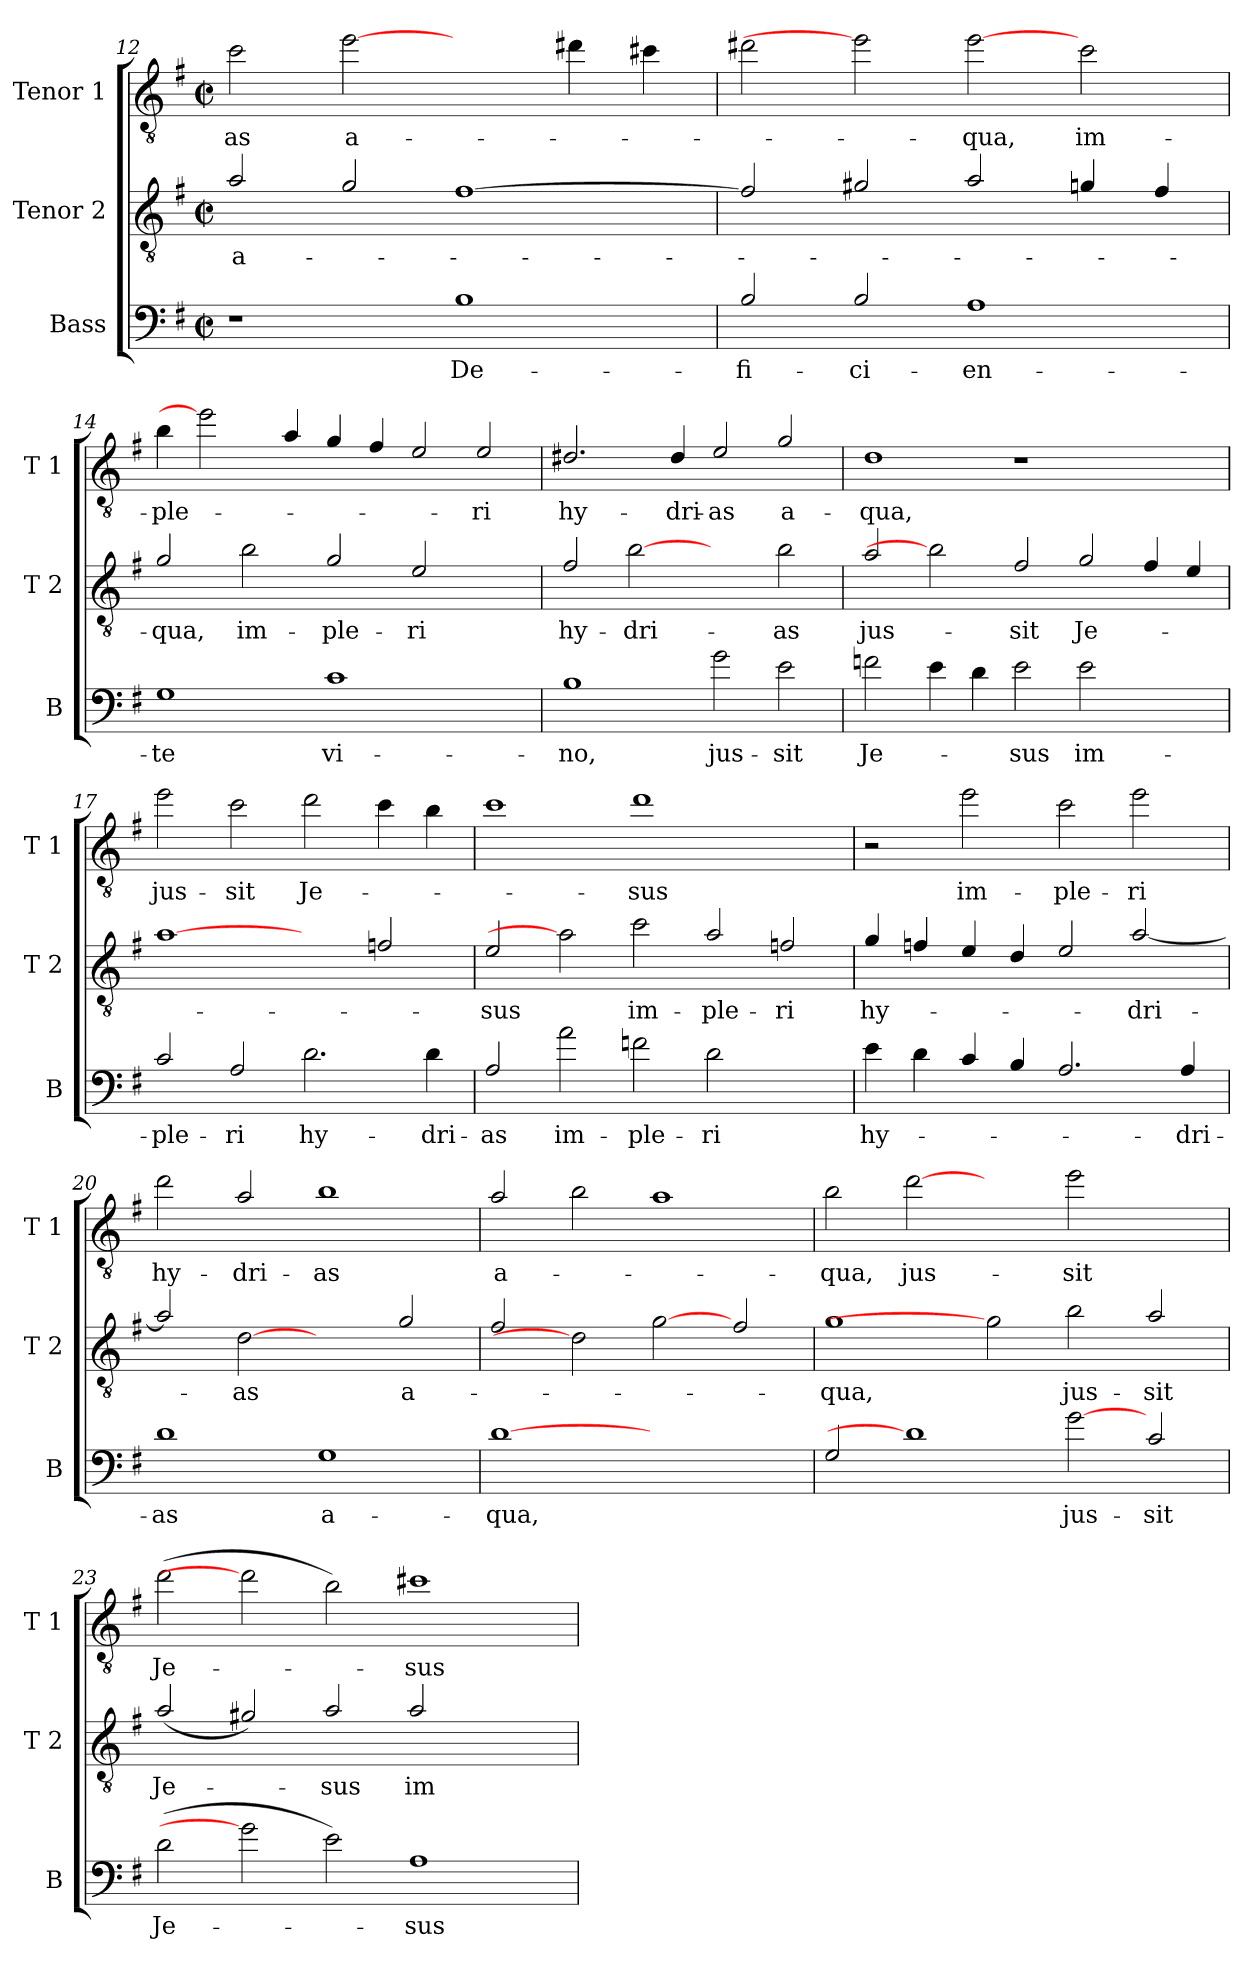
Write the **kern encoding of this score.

**kern	**text	**kern	**text	**kern	**text
*part3	*part3	*part2	*part2	*part1	*part1
*staff3	*staff3	*staff2	*staff2	*staff1	*staff1
*I"Bass	*	*I"Tenor 2	*	*I"Tenor 1	*
*I'B	*	*I'T 2	*	*I'T 1	*
*clefF4	*	*clefGv2	*	*clefGv2	*
*ITrd7c12	*	*ITrd7c12	*	*ITrd7c12	*
*k[f#]	*	*k[f#]	*	*k[f#]	*
*e:	*	*e:	*	*e:	*
*M2/2	*	*M2/2	*	*M2/2	*
*met(c|)	*	*met(c|)	*	*met(c|)	*
=12	=12	=12	=12	=12	=12
!	!	!	!LO:LY:b	!	!LO:LY:b
1r	.	2A/	a-	2c\	-as
!	!	!	!	!	!LO:LY:b
.	.	2G/	.	[2e	a-
!	!LO:LY:b	!	!	!	!
1BB	De-	[1F#	.	2ryy	.
.	.	.	.	4d#X\	.
.	.	.	.	4c#X\	.
=13	=13	=13	=13	=13	=13
!	!LO:LY:b	!	!	!	!
2BB/	-fi-	2F#/]	.	2d#X\	.
!	!LO:LY:b	!	!	!	!
2BB/	-ci-	2G#X/	.	2e]	.
!	!LO:LY:b	!	!	!	!LO:LY:b
1AA	-en-	2A/	.	[2e	-qua,
!	!	!	!	!	!LO:LY:b
.	.	4Gn/	.	2c\	im-
.	.	4F#/	.	.	.
=14	=14	=14	=14	=14	=14
!	!LO:LY:b	!	!LO:LY:b	!	!LO:LY:b
1GG	-te	2G/	-qua,	4B\	-ple-
.	.	.	.	2e]	.
!	!	!	!LO:LY:b	!	!
.	.	2B\	im-	.	.
.	.	.	.	4A/	.
!	!LO:LY:b	!	!LO:LY:b	!	!
1C	vi-	2G/	-ple-	4G/	.
.	.	.	.	4F#/	.
!	!	!	!LO:LY:b	!	!
.	.	2E/	-ri	2E/	.
!	!	!	!	!	!LO:LY:b
2ryy	.	2ryy	.	2E/	-ri
=15	=15	=15	=15	=15	=15
!	!LO:LY:b	!	!LO:LY:b	!	!LO:LY:b
1BB	-no,	2F#/	hy-	2.D#X/	hy-
!	!	!	!LO:LY:b	!	!
.	.	[2B	-dri-	.	.
!	!	!	!	!	!LO:LY:b
.	.	.	.	4D#/	-dri-
!	!LO:LY:b	!	!	!	!LO:LY:b
2G\	jus-	2ryy	.	2E/	-as
!	!LO:LY:b	!	!LO:LY:b	!	!LO:LY:b
2E\	-sit	2B\	-as	2G/	a-
!!LO:LB:g=z
=16	=16	=16	=16	=16	=16
!	!LO:LY:b	!	!LO:LY:b	!	!LO:LY:b
2Fn\	Je-	2A/	jus-	1D	-qua,
4E\	.	2B]	.	.	.
4D\	.	.	.	.	.
!	!LO:LY:b	!	!LO:LY:b	!	!
2E\	-sus	2F#/	-sit	1r	.
!	!LO:LY:b	!	!LO:LY:b	!	!
2E\	im-	2G/	Je-	.	.
2ryy	.	4F#/	.	2ryy	.
.	.	4E/	.	.	.
=17	=17	=17	=17	=17	=17
!	!LO:LY:b	!	!	!	!LO:LY:b
2C/	-ple-	[1A	.	2e\	jus-
!	!LO:LY:b	!	!	!	!LO:LY:b
2AA/	-ri	.	.	2c\	-sit
!	!LO:LY:b	!	!	!	!LO:LY:b
2.D\	hy-	2ryy	.	2d\	Je-
.	.	2Fn/	.	4c\	.
!	!LO:LY:b	!	!	!	!
4D\	-dri-	.	.	4B\	.
=18	=18	=18	=18	=18	=18
!	!LO:LY:b	!	!LO:LY:b	!	!
2AA/	-as	2E/	-sus	1c	.
!	!LO:LY:b	!	!	!	!
2A\	im-	2A]	.	.	.
!	!LO:LY:b	!	!LO:LY:b	!	!LO:LY:b
2Fn\	-ple-	2c\	im-	1d	-sus
!	!LO:LY:b	!	!LO:LY:b	!	!
2D\	-ri	2A/	-ple-	.	.
!	!	!	!LO:LY:b	!	!
2ryy	.	2Fn/	-ri	2ryy	.
=19	=19	=19	=19	=19	=19
!	!LO:LY:b	!	!LO:LY:b	!	!
4E\	hy-	4G/	hy-	2r	.
4D\	.	4Fn/	.	.	.
!	!	!	!	!	!LO:LY:b
4C/	.	4E/	.	2e\	im-
4BB/	.	4D/	.	.	.
!	!	!	!	!	!LO:LY:b
2.AA/	.	2E/	.	2c\	-ple-
!	!	!	!LO:LY:b	!	!LO:LY:b
.	.	[2A/	-dri-	2e\	-ri
!	!LO:LY:b	!	!	!	!
4AA/	-dri-	.	.	.	.
=20	=20	=20	=20	=20	=20
!	!LO:LY:b	!	!	!	!LO:LY:b
1D	-as	2A/]	.	2d\	hy-
!	!	!	!LO:LY:b	!	!LO:LY:b
.	.	[2D	-as	2A/	-dri-
!	!LO:LY:b	!	!	!	!LO:LY:b
1GG	a-	2ryy	.	1B	-as
!	!	!	!LO:LY:b	!	!
.	.	2G/	a-	.	.
!!LO:PB:g=z
=21	=21	=21	=21	=21	=21
!	!LO:LY:b	!	!	!	!LO:LY:b
[1D	-qua,	2F#/	.	2A/	a-
.	.	2D]	.	2B\	.
1ryy	.	[2G	.	1A	.
.	.	2F#/	.	.	.
=22	=22	=22	=22	=22	=22
!	!	!	!LO:LY:b	!	!LO:LY:b
2GG/	.	1G	-qua,	2B\	-qua,
!	!	!	!	!	!LO:LY:b
1D]	.	.	.	[2d	jus-
.	.	2G]	.	2ryy	.
!	!LO:LY:b	!	!LO:LY:b	!	!LO:LY:b
[2G	jus-	2B\	jus-	2e\	-sit
!	!LO:LY:b	!	!LO:LY:b	!	!
2C/	-sit	2A/	-sit	2ryy	.
=23	=23	=23	=23	=23	=23
!	!LO:LY:b	!	!LO:LY:b	!	!LO:LY:b
(>2D\	Je-	(<2A/	Je-	(>2d\	Je-
2G]	.	2G#X/)	.	2d]	.
!	!	!	!LO:LY:b	!	!
2E\)	.	2A/	-sus	2B\)	.
!	!LO:LY:b	!	!LO:LY:b	!	!LO:LY:b
1AA	-sus	2A/	im-	1c#X	-sus
.	.	2ryy	.	.	.
=	=	=	=	=	=
*-	*-	*-	*-	*-	*-
